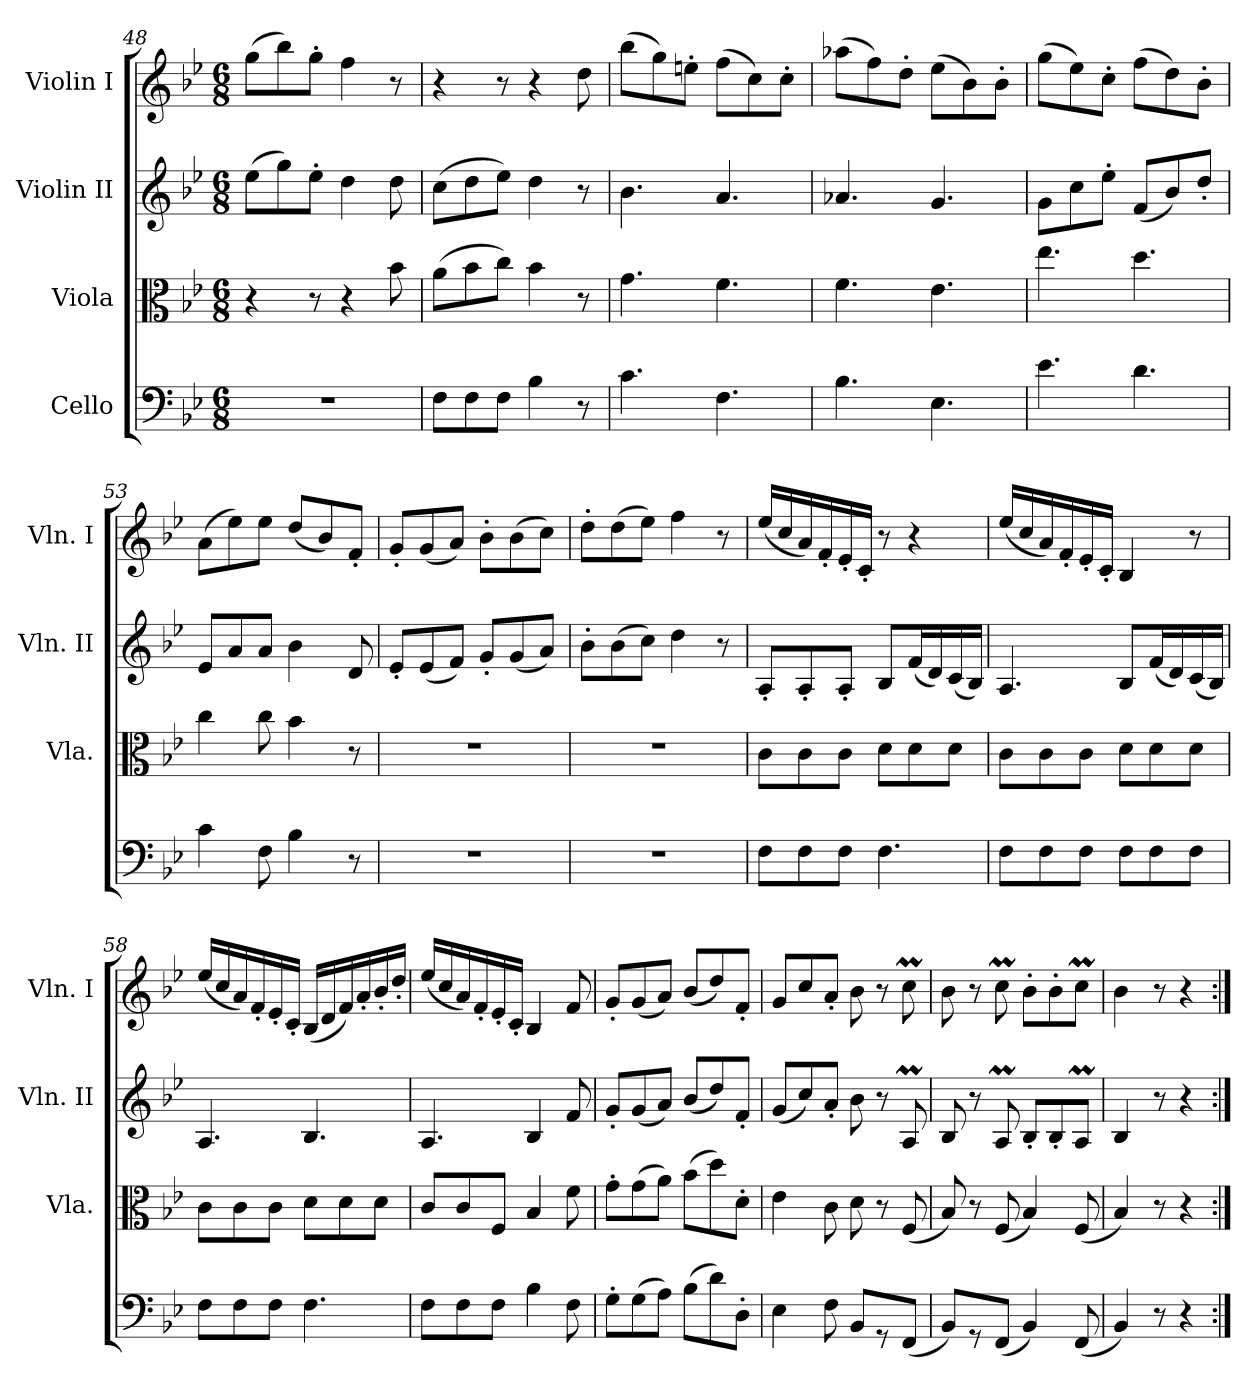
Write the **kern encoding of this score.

**kern	**kern	**kern	**kern
*part4	*part3	*part2	*part1
*staff4	*staff3	*staff2	*staff1
*I"Cello	*I"Viola	*I"Violin II	*I"Violin I
*	*I'Vla.	*I'Vln. II	*I'Vln. I
!!LO:PB:g=z
*clefF4	*clefC3	*clefG2	*clefG2
*k[b-e-]	*k[b-e-]	*k[b-e-]	*k[b-e-]
*B-:	*B-:	*B-:	*B-:
*M6/8	*M6/8	*M6/8	*M6/8
=48	=48	=48	=48
2.r	4r	(>8ee-\L	(>8gg\L
.	.	8gg\)	8bb-\)
.	8r	8ee-'\J	8gg'\J
.	4r	4dd\	4ff\
.	8b-\	8dd\	8r
=49	=49	=49	=49
8F\L	(>8a\L	(>8cc\L	4r
8F\	8b-\	8dd\	.
8F\J	8cc\J)	8ee-\J)	8r
4B-\	4b-\	4dd\	4r
8r	8r	8r	8dd\
=50	=50	=50	=50
4.c\	4.g\	4.b-\	(>8bb-\L
.	.	.	8gg\)
.	.	.	8een'\J
4.F\	4.f\	4.a/	(>8ff\L
.	.	.	8cc\)
.	.	.	8cc'\J
=51	=51	=51	=51
4.B-\	4.f\	4.a-X/	(>8aa-X\L
.	.	.	8ff\)
.	.	.	8dd'\J
4.E-\	4.e-\	4.g/	(>8ee-\L
.	.	.	8b-\)
.	.	.	8b-'\J
=52	=52	=52	=52
4.e-\	4.ee-\	8g\L	(>8gg\L
.	.	8cc\	8ee-\)
.	.	8ee-'\J	8cc'\J
4.d\	4.dd\	(8f/L	(8ff\L
.	.	8b-/)	8dd\)
.	.	8dd'/J	8b-'\J
=53	=53	=53	=53
4c\	4cc\	8e-/L	(>8a\L
.	.	8a/	8ee-\)
8F\	8cc\	8a/J	8ee-\J
4B-\	4b-\	4b-\	(8dd/L
.	.	.	8b-/)
8r	8r	8d/	8f'/J
!!LO:LB:g=z
=54	=54	=54	=54
2.r	2.r	8e-'/L	8g'/L
.	.	(8e-/	(8g/
.	.	8f/J)	8a/J)
.	.	8g'/L	8b-'\L
.	.	(8g/	(>8b-\
.	.	8a/J)	8cc\J)
=55	=55	=55	=55
2.r	2.r	8b-'\L	8dd'\L
.	.	(>8b-\	(>8dd\
.	.	8cc\J)	8ee-\J)
.	.	4dd\	4ff\
.	.	8r	8r
=56	=56	=56	=56
8F\L	8c\L	8A'/L	(16ee-/LL
.	.	.	16cc/
8F\	8c\	8A'/	16a/)
.	.	.	16f'/
8F\J	8c\J	8A'/J	16e-'/
.	.	.	16c'/JJ
4.F\	8d\L	8B-/L	8r
.	8d\	(16f/L	4r
.	.	16d/)	.
.	8d\J	(16c/	.
.	.	16B-/JJ)	.
=57	=57	=57	=57
8F\L	8c\L	4.A/	(16ee-/LL
.	.	.	16cc/
8F\	8c\	.	16a/)
.	.	.	16f'/
8F\J	8c\J	.	16e-'/
.	.	.	16c'/JJ
8F\L	8d\L	8B-/L	4B-/
8F\	8d\	(16f/L	.
.	.	16d/)	.
8F\J	8d\J	(16c/	8r
.	.	16B-/JJ)	.
!!LO:LB:g=z
=58	=58	=58	=58
8F\L	8c\L	4.A/	(16ee-/LL
.	.	.	16cc/
8F\	8c\	.	16a/)
.	.	.	16f'/
8F\J	8c\J	.	16e-'/
.	.	.	16c'/JJ
4.F\	8d\L	4.B-/	(16B-/LL
.	.	.	16d/
.	8d\	.	16f/)
.	.	.	16a'/
.	8d\J	.	16b-'/
.	.	.	16dd'/JJ
=59	=59	=59	=59
8F\L	8c/L	4.A/	(16ee-/LL
.	.	.	16cc/
8F\	8c/	.	16a/)
.	.	.	16f'/
8F\J	8F/J	.	16e-'/
.	.	.	16c'/JJ
4B-\	4B-/	4B-/	4B-/
8F\	8f\	8f/	8f/
!!LO:PB:g=z
=60	=60	=60	=60
8G'\L	8g'\L	8g'/L	8g'/L
(>8G\	(>8g\	(8g/	(8g/
8A\J)	8a\J)	8a/J)	8a/J)
(>8B-\L	(>8b-\L	(8b-/L	(8b-/L
8d\)	8dd\)	8dd/)	8dd/)
8D'\J	8d'\J	8f'/J	8f'/J
=61	=61	=61	=61
4E-\	4e-\	(8g/L	8g/L
.	.	8cc/)	8cc/
8F\	8c\	8a'/J	8a'/J
8BB-/L	8d\	8b-\	8b-\
8r	8r	8r	8r
(8FF/J	(8F/	8Am/	8ccM\
=62	=62	=62	=62
8BB-/L)	8B-/)	8B-/	8b-\
8r	8r	8r	8r
(8FF/J	(8F/	8Am/	8ccM\
4BB-/)	4B-/)	8B-'/L	8b-'\L
.	.	8B-'/	8b-'\
(8FF/	(8F/	8Am/J	8ccM\J
=63	=63	=63	=63
4BB-/)	4B-/)	4B-/	4b-\
8r	8r	8r	8r
4r	4r	4r	4r
=:|!	=:|!	=:|!	=:|!
*-	*-	*-	*-
